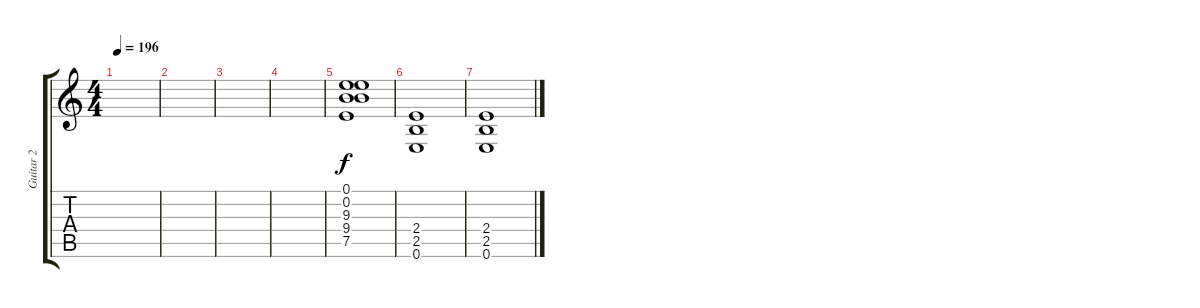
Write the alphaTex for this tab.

\track ("Guitar 2" "Guitar 2") {instrument distortionguitar}
\staff {score tabs}
\tuning (E4 B3 G3 D3 A2 E2) {hide}
\ts (4 4)
\tempo 196
\clef g2
\ks c
|
|
|
|
(0.1 0.2 9.3 9.4 7.5).1 |
(2.4 2.5 0.6).1 |
(2.4 2.5 0.6).1
